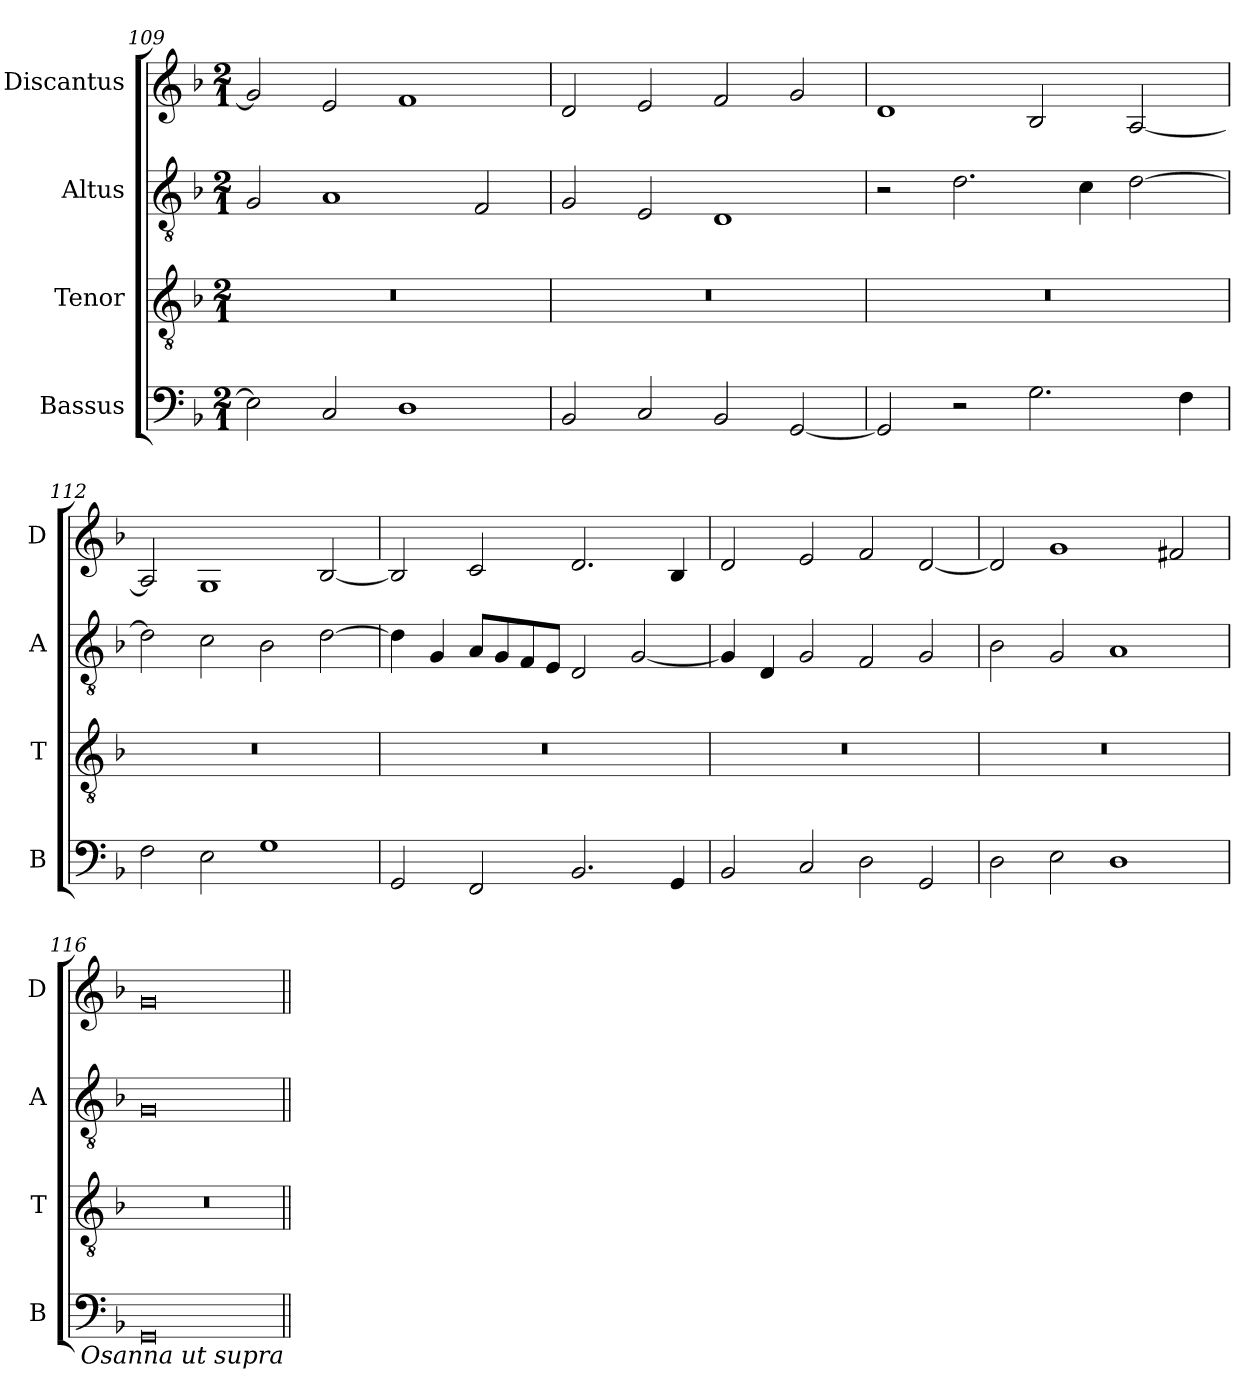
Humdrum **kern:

**kern	**kern	**kern	**kern
*part4	*part3	*part2	*part1
*staff4	*staff3	*staff2	*staff1
*I"Bassus	*I"Tenor	*I"Altus	*I"Discantus
*I'B	*I'T	*I'A	*I'D
*clefF4	*clefGv2	*clefGv2	*clefG2
*k[b-]	*k[b-]	*k[b-]	*k[b-]
*M2/1	*M2/1	*M2/1	*M2/1
=109	=109	=109	=109
2E\]	0r	2G/	2g/]
2C/	.	1A	2e/
1D	.	.	1f
.	.	2F/	.
=110	=110	=110	=110
2BB-/	0r	2G/	2d/
2C/	.	2E/	2e/
2BB-/	.	1D	2f/
[2GG/	.	.	2g/
=111	=111	=111	=111
2GG/]	0r	2r	1d
2r	.	2.d\	.
2.G\	.	.	2B-/
.	.	4c\	.
.	.	[2d\	[2A/
4F\	.	.	.
=112	=112	=112	=112
2F\	0r	2d\]	2A/]
2E\	.	2c\	1G
1G	.	2B-\	.
.	.	[2d\	[2B-/
=113	=113	=113	=113
2GG/	0r	4d\]	2B-/]
.	.	4G/	.
2FF/	.	8A/L	2c/
.	.	8G/	.
.	.	8F/	.
.	.	8E/J	.
2.BB-/	.	2D/	2.d/
.	.	[2G/	.
4GG/	.	.	4B-/
=114	=114	=114	=114
2BB-/	0r	4G/]	2d/
.	.	4D/	.
2C/	.	2G/	2e/
2D\	.	2F/	2f/
2GG/	.	2G/	[2d/
=115	=115	=115	=115
2D\	0r	2B-\	2d/]
2E\	.	2G/	1g
1D	.	1A	.
.	.	.	2f#X/
=116	=116	=116	=116
0GG	0r	0G	0g
!LO:TX:b:i:rj:t=Osanna ut supra	!	!	!
=||	=||	=||	=||
*-	*-	*-	*-
